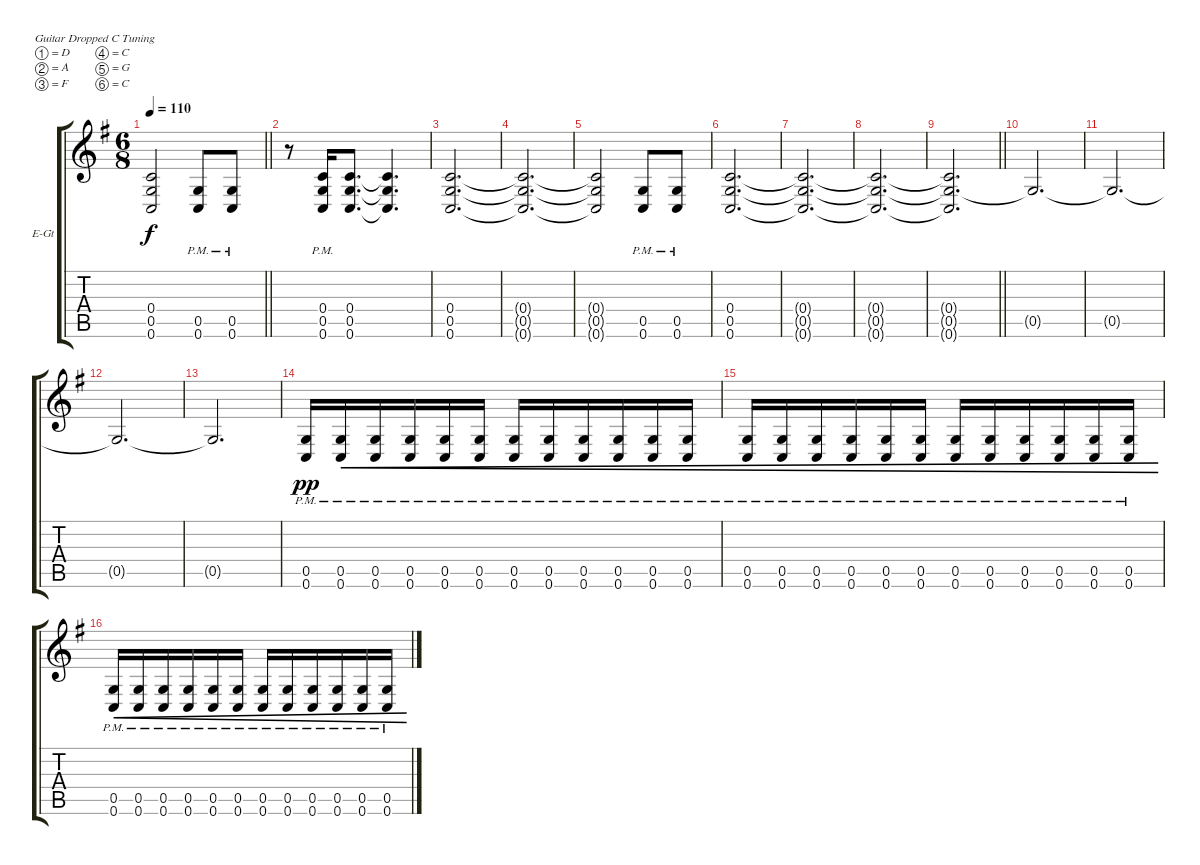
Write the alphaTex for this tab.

\bracketExtendMode groupsimilarinstruments
\firstSystemTrackNameOrientation horizontal
\otherSystemsTrackNameOrientation horizontal
\track ("Electric Guitar 1" "E-Gt") {instrument distortionguitar}
\staff {score tabs}
\tuning (D4 A3 F3 C3 G2 C2)
\ts (6 8)
\tempo 110
\clef g2
\barLineRight lightlight
\ks eminor
(0.4{t} 0.5{t} 0.6{t}).2{dy f} (0.6{pm} 0.5{pm}).8 (0.6{pm} 0.5{pm}).8 |
r.8 (0.6{pm} 0.5{pm} 0.4{pm}).16 (0.6 0.5 0.4).8{d} (0.4{t} 0.5{t} 0.6{t}).4{d} |
(0.4 0.5 0.6).2{d} |
(0.4{t} 0.5{t} 0.6{t}).2{d} |
(0.4{t} 0.5{t} 0.6{t}).2 (0.6{pm} 0.5{pm}).8 (0.6{pm} 0.5{pm}).8 |
(0.6 0.5 0.4).2{d} |
(0.4{t} 0.5{t} 0.6{t}).2{d} |
(0.4{t} 0.5{t} 0.6{t}).2{d} |
\barLineRight lightlight
(0.4{t} 0.5{t} 0.6{t}).2{d} |
0.5{t}.2{d} |
0.5{t}.2{d} |
0.5{t}.2{d} |
0.5{t}.2{d} |
(0.6{pm} 0.5{pm}).16{dy pp} (0.6{pm} 0.5{pm}).16{cre} (0.6{pm} 0.5{pm}).16{cre} (0.6{pm} 0.5{pm}).16{cre} (0.6{pm} 0.5{pm}).16{cre} (0.6{pm} 0.5{pm}).16{cre} (0.6{pm} 0.5{pm}).16{cre} (0.6{pm} 0.5{pm}).16{cre} (0.6{pm} 0.5{pm}).16{cre} (0.6{pm} 0.5{pm}).16{cre} (0.6{pm} 0.5{pm}).16{cre} (0.6{pm} 0.5{pm}).16{cre} |
(0.6{pm} 0.5{pm}).16{cre} (0.6{pm} 0.5{pm}).16{cre} (0.6{pm} 0.5{pm}).16{cre} (0.6{pm} 0.5{pm}).16{cre} (0.6{pm} 0.5{pm}).16{cre} (0.6{pm} 0.5{pm}).16{cre} (0.6{pm} 0.5{pm}).16{cre} (0.6{pm} 0.5{pm}).16{cre} (0.6{pm} 0.5{pm}).16{cre} (0.6{pm} 0.5{pm}).16{cre} (0.6{pm} 0.5{pm}).16{cre} (0.6{pm} 0.5{pm}).16{cre} |
(0.6{pm} 0.5{pm}).16{cre} (0.6{pm} 0.5{pm}).16{cre} (0.6{pm} 0.5{pm}).16{cre} (0.6{pm} 0.5{pm}).16{cre} (0.6{pm} 0.5{pm}).16{cre} (0.6{pm} 0.5{pm}).16{cre} (0.6{pm} 0.5{pm}).16{cre} (0.6{pm} 0.5{pm}).16{cre} (0.6{pm} 0.5{pm}).16{cre} (0.6{pm} 0.5{pm}).16{cre} (0.6{pm} 0.5{pm}).16{cre} (0.6{pm} 0.5{pm}).16{cre}
